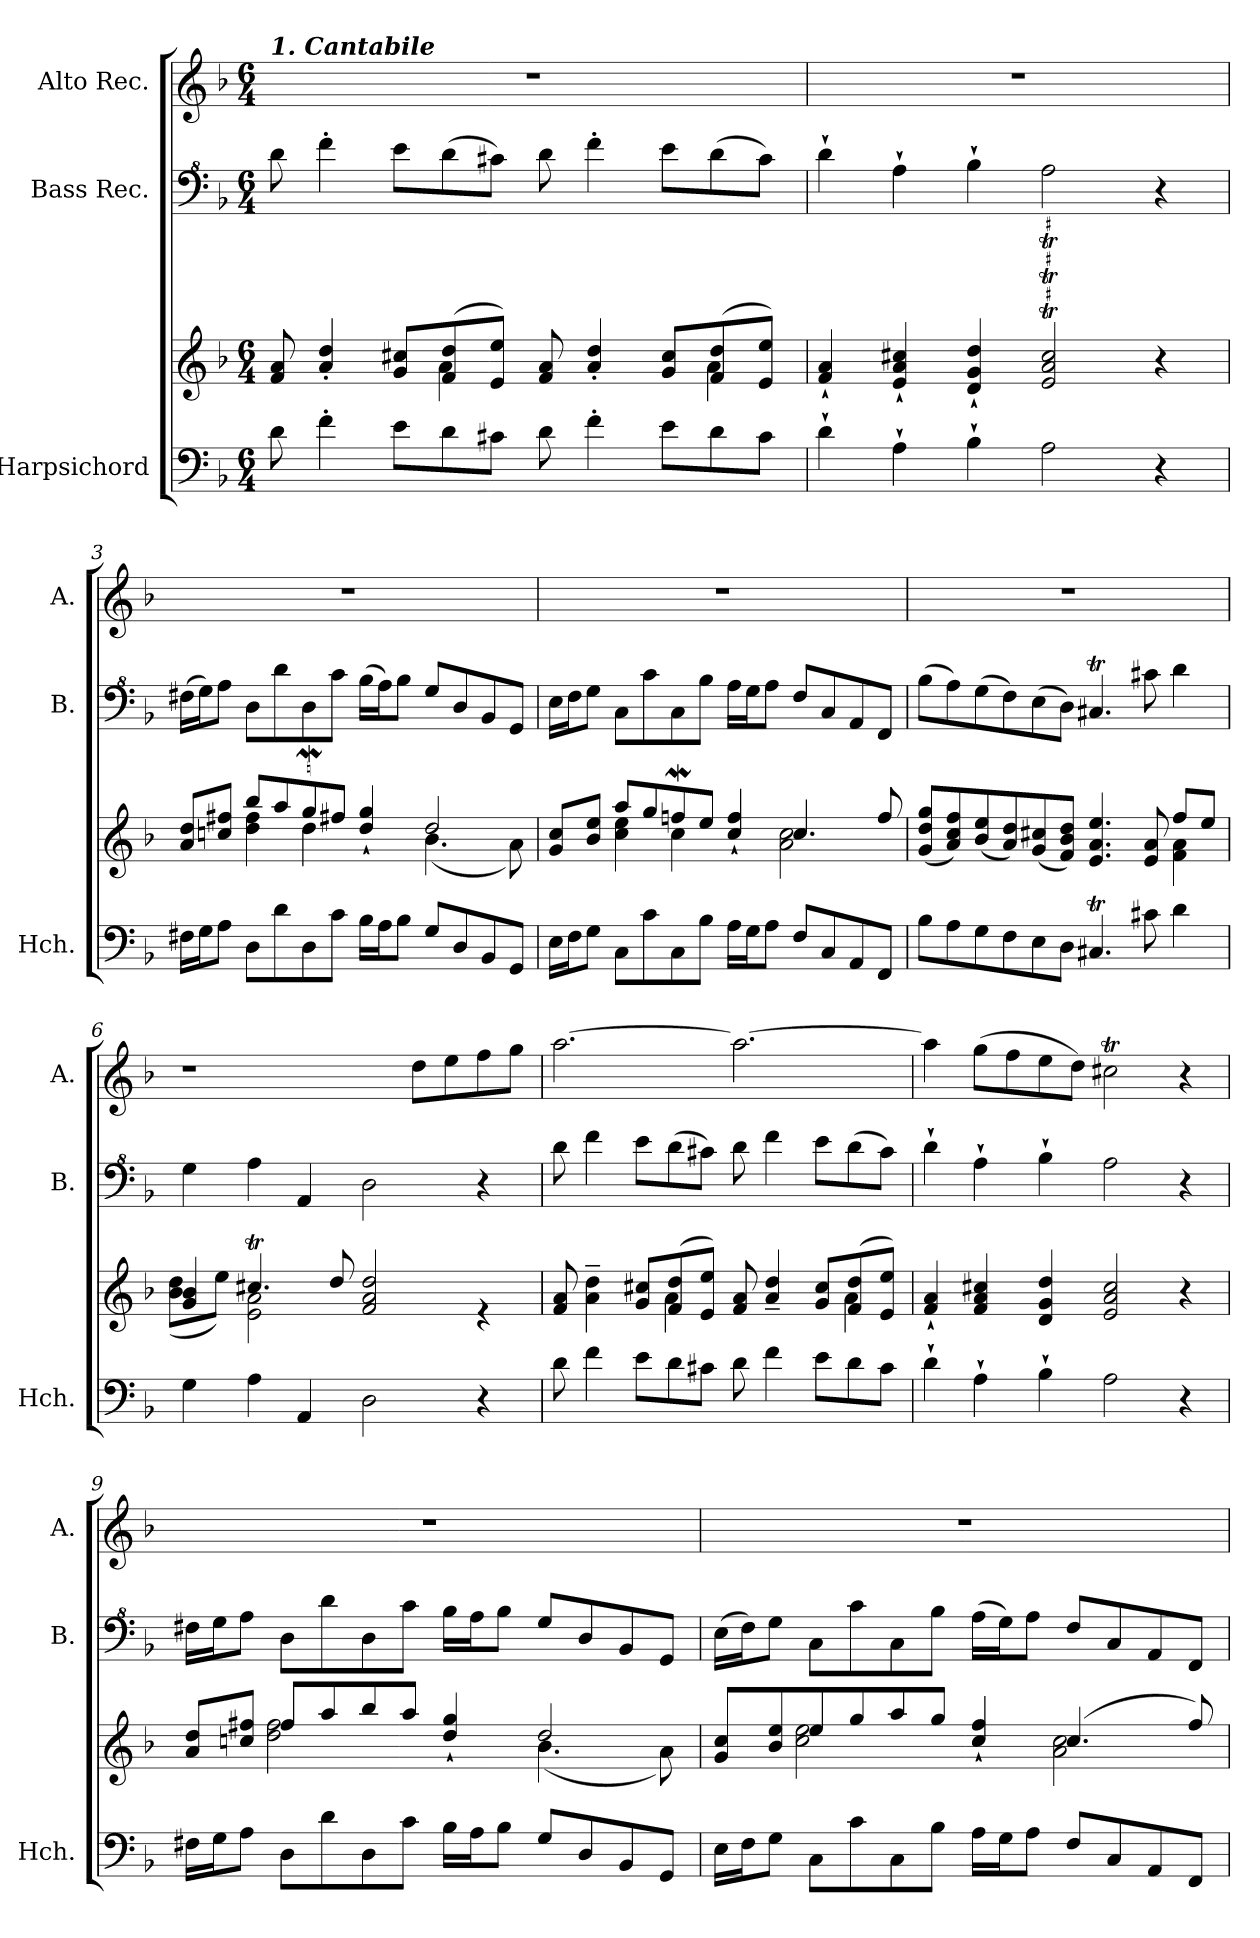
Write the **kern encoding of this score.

**kern	**kern	**kern	**kern
*part3	*part3	*part2	*part1
*staff4	*staff3	*staff2	*staff1
*I"Harpsichord	*	*I"Bass Rec.	*I"Alto Rec.
*I'Hch.	*	*I'B.	*I'A.
*clefF4	*clefG2	*clefF^4	*clefG2
*k[b-]	*k[b-]	*k[b-]	*k[b-]
*M6/4	*M6/4	*M6/4	*M6/4
*MM100	*MM100	*MM100	*MM100
=1	=1	=1	=1
*	*^	*	*
!	!	!	!	!LO:TX:a:Bi:t=1. Cantabile
8d\	8f/ 8a/	2ryy	8dd\	1.r
4f'\	4a/' 4dd/'	.	4ff'\	.
8e\L	8g/ 8cc#X/L	.	8ee\L	.
8d\	(8f/ 8dd/	4a\	(8dd\	.
8c#X\J	8e/ 8ee/J)	.	8cc#X\J)	.
8d\	8f/ 8a/	2ryy	8dd\	.
4f'\	4a/' 4dd/'	.	4ff'\	.
8e\L	8g/ 8cc#/L	.	8ee\L	.
8d\	(8f/ 8dd/	4a\	(8dd\	.
8c#\J	8e/ 8ee/J)	.	8cc#\J)	.
*	*v	*v	*	*
=2	=2	=2	=2
4d`\	4f/` 4a/`	4dd`\	1.r
4A`\	4e/` 4a/` 4cc#X/`	4a`\	.
4B-`\	4d/` 4g/` 4dd/`	4b-`\	.
2A\	2e/T 2a/T 2cc#/T	2a\	.
4r	4r	4r	.
=3	=3	=3	=3
*	*^	*	*
16F#X\LL	8a/ 8dd/L	4ryy	(16f#X\LL	1.r
16G\J	.	.	16g\J)	.
8A\J	8ccn/ 8ff#X/J	.	8a\J	.
8D\L	8bb-/L	4dd\ 4ff#\	8d\L	.
8d\	8aa/	.	8dd\	.
8D\	8ggW/	4dd\	8d\	.
8c\J	8ff#/J	.	8cc\J	.
16B-\LL	4dd/` 4gg/`	4ryy	(16b-\LL	.
16A\J	.	.	16a\J)	.
8B-\J	.	.	8b-\J	.
8G/L	2dd/	(4.b-\	8g/L	.
8D/	.	.	8d/	.
8BB-/	.	.	8B-/	.
8GG/J	.	8a\)	8G/J	.
=4	=4	=4	=4	=4
16E\LL	8g/ 8cc/L	4ryy	16e\LL	1.r
16F\J	.	.	16f\J	.
8G\J	8b-/ 8ee/J	.	8g\J	.
8C\L	8aa/L	4cc\ 4ee\	8c\L	.
8c\	8gg/	.	8cc\	.
8C\	8ffnw/	4cc\	8c\	.
8B-\J	8ee/J	.	8b-\J	.
16A\LL	4cc/` 4ff/`	4ryy	16a\LL	.
16G\J	.	.	16g\J	.
8A\J	.	.	8a\J	.
8F/L	4.cc/	2a\ 2cc\	8f/L	.
8C/	.	.	8c/	.
8AA/	.	.	8A/	.
8FF/J	8ff/	.	8F/J	.
=5	=5	=5	=5	=5
8B-\L	(8g/ 8dd/ 8gg/L	4ryy	(8b-\L	1.r
8A\	8a/ 8cc/ 8ff/)	.	8a\)	.
*	*v	*v	*	*
8G\	(8b-/ 8ee/	(8g\	.
8F\	8a/ 8dd/)	8f\)	.
8E\	(8g/ 8cc#X/	(8e\	.
8D\J	8f/ 8b-/ 8dd/J)	8d\J)	.
4.C#Xt/	4.e/ 4.a/ 4.ee/	4.c#Xt/	.
8c#X\	8e/ 8a/	8cc#X\	.
*	*^	*	*
4d\	8ff/L	4f\ 4a\	4dd\	.
.	8ee/J	.	.	.
=6	=6	=6	=6	=6
4G\	4g/ 4b-/	(>8b-\ 8dd\L	4g\	1r
.	.	8ee\J)	.	.
4A\	4.cc#Xt/	2e\ 2a\	4a\	.
4AA/	.	.	4A/	.
.	8dd/	.	.	.
2D\	2f/ 2a/ 2dd/	2.ryy	2d\	.
.	.	.	.	8dd\L
.	.	.	.	8ee\
4r	4re	.	4r	8ff\
.	.	.	.	8gg\J
!!LO:LB:g=z
=7	=7	=7	=7	=7
8d\	8f/ 8a/	2ryy	8dd\	[2.aa\
4f\	4a\~ 4dd\~	.	4ff\	.
8e\L	8g/ 8cc#X/L	.	8ee\L	.
8d\	(8f/ 8dd/	4a\	(8dd\	.
8c#X\J	8e/ 8ee/J)	.	8cc#X\J)	.
8d\	8f/ 8a/	2ryy	8dd\	2.aa\_
4f\	4a/~ 4dd/~	.	4ff\	.
8e\L	8g/ 8cc#/L	.	8ee\L	.
8d\	(8f/ 8dd/	4a\	(8dd\	.
8c#\J	8e/ 8ee/J)	.	8cc#\J)	.
*	*v	*v	*	*
=8	=8	=8	=8
4d`\	4f/` 4a/`	4dd`\	4aa\]
4A`\	4f/ 4a/ 4cc#X/	4a`\	(8gg\L
.	.	.	8ff\
4B-`\	4d/ 4g/ 4dd/	4b-`\	8ee\
.	.	.	8dd\J)
2A\	2e/ 2a/ 2cc#/	2a\	2cc#Xt\
4r	4r	4r	4r
=9	=9	=9	=9
*	*^	*	*
16F#X\LL	8a/ 8dd/L	4ryy	16f#X\LL	1.r
16G\J	.	.	16g\J	.
8A\J	8ccn/ 8ff#X/J	.	8a\J	.
8D\L	8ff#/L	2dd\ 2ff#\	8d\L	.
8d\	8aa/	.	8dd\	.
8D\	8bb-/	.	8d\	.
8c\J	8aa/J	.	8cc\J	.
16B-\LL	4dd/` 4gg/`	4ryy	16b-\LL	.
16A\J	.	.	16a\J	.
8B-\J	.	.	8b-\J	.
8G/L	2dd/	(4.b-\	8g/L	.
8D/	.	.	8d/	.
8BB-/	.	.	8B-/	.
8GG/J	.	8a\)	8G/J	.
=10	=10	=10	=10	=10
16E\LL	8g/ 8cc/L	4ryy	(16e\LL	1.r
16F\J	.	.	16f\J)	.
8G\J	8b-/ 8ee/	.	8g\J	.
8C\L	8ee/	2cc\ 2ee\	8c\L	.
8c\	8gg/	.	8cc\	.
8C\	8aa/	.	8c\	.
8B-\J	8gg/J	.	8b-\J	.
16A\LL	4cc/` 4ff/`	4ryy	(16a\LL	.
16G\J	.	.	16g\J)	.
8A\J	.	.	8a\J	.
8F/L	(4.cc/	2a\ 2cc\	8f/L	.
8C/	.	.	8c/	.
8AA/	.	.	8A/	.
8FF/J	8ff/)	.	8F/J	.
*	*v	*v	*	*
=	=	=	=
*-	*-	*-	*-
